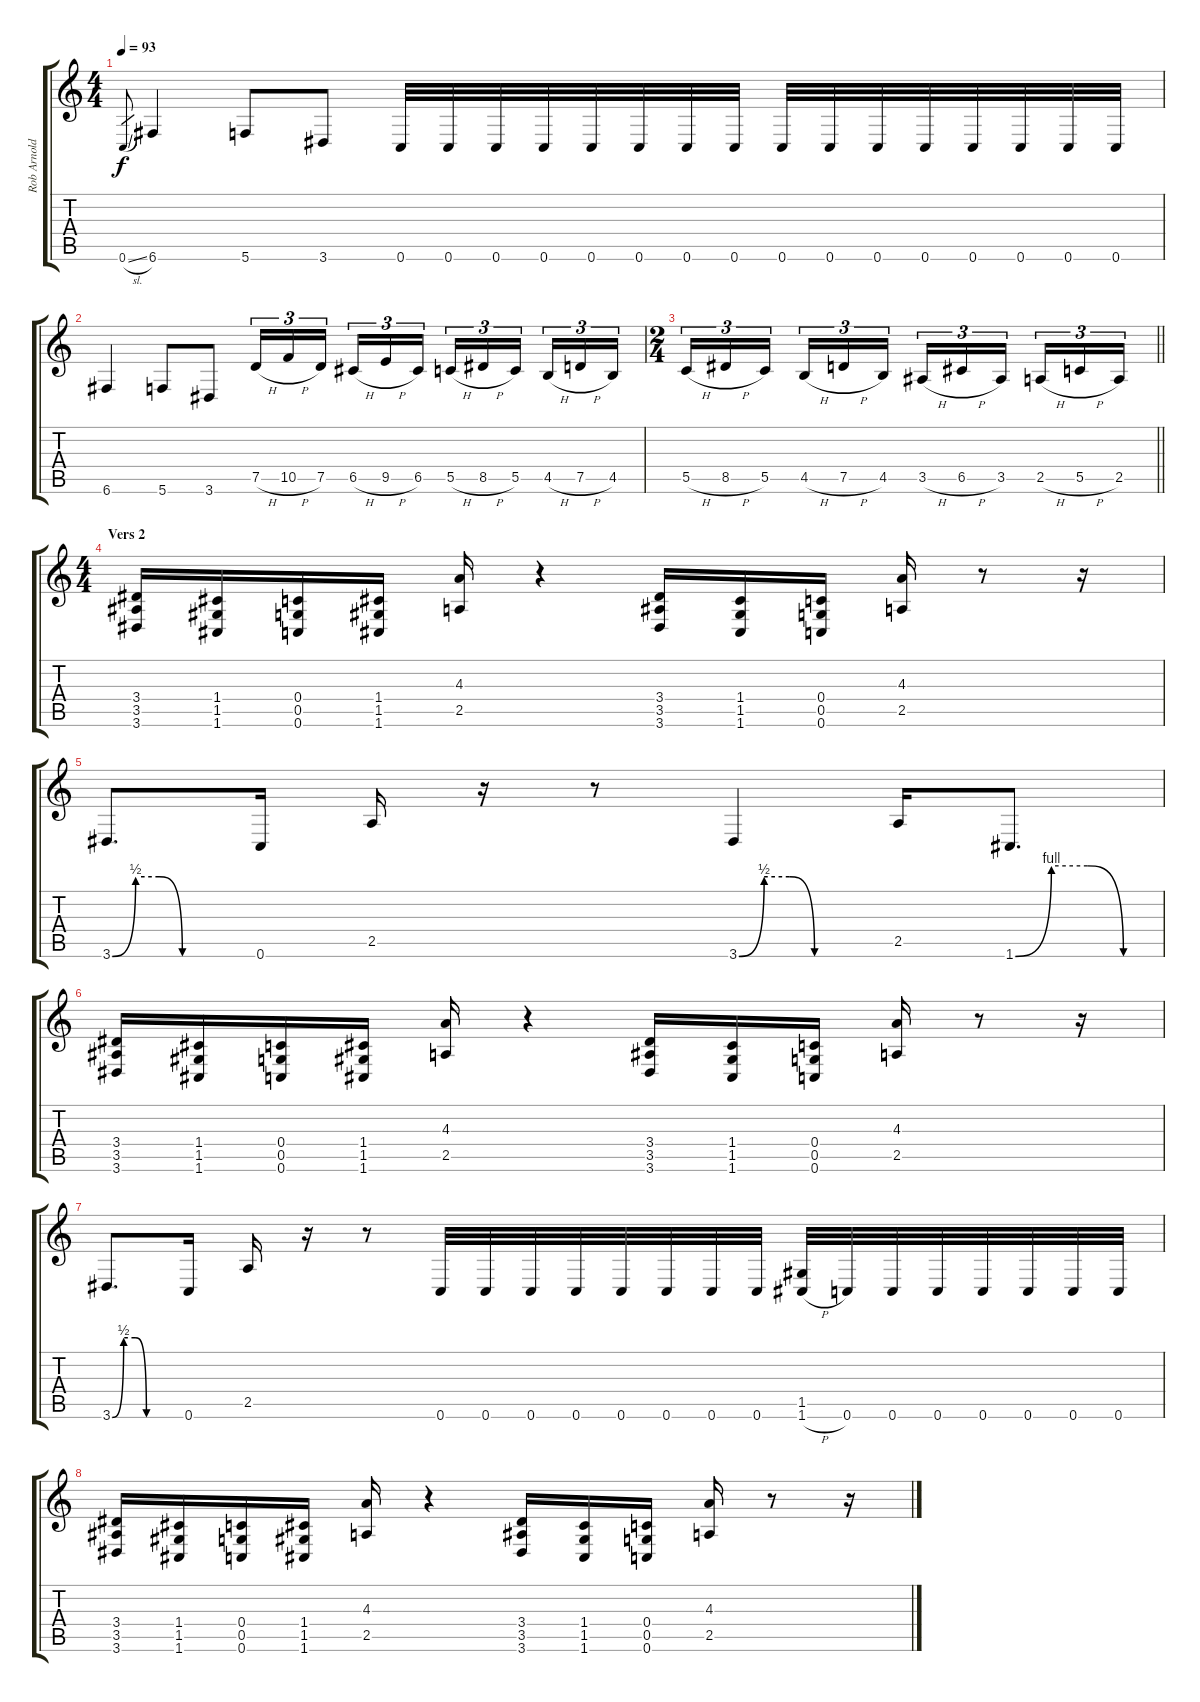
\track ("Rob Arnold" "Rob Arnold") {instrument distortionguitar}
\staff {score tabs}
\tuning (D4 A3 F3 C3 G2 C2) {hide}
\ts (4 4)
\tempo 93
\clef g2
\ks c
0.6{sl}.8{gr dy f} 6.6.4 5.6.8 3.6.8 0.6.32 0.6.32 0.6.32 0.6.32 0.6.32 0.6.32 0.6.32 0.6.32 0.6.32 0.6.32 0.6.32 0.6.32 0.6.32 0.6.32 0.6.32 0.6.32 |
6.6.4 5.6.8 3.6.8 7.5{h}.16{tu (3 2)} 10.5{h}.16{tu (3 2)} 7.5.16{tu (3 2) beam splitsecondary} 6.5{h}.16{tu (3 2)} 9.5{h}.16{tu (3 2)} 6.5.16{tu (3 2)} 5.5{h}.16{tu (3 2)} 8.5{h}.16{tu (3 2)} 5.5.16{tu (3 2) beam splitsecondary} 4.5{h}.16{tu (3 2)} 7.5{h}.16{tu (3 2)} 4.5.16{tu (3 2)} |
\ts (2 4)
\barLineRight lightlight
5.5{h}.16{tu (3 2)} 8.5{h}.16{tu (3 2)} 5.5.16{tu (3 2) beam splitsecondary} 4.5{h}.16{tu (3 2)} 7.5{h}.16{tu (3 2)} 4.5.16{tu (3 2)} 3.5{h}.16{tu (3 2)} 6.5{h}.16{tu (3 2)} 3.5.16{tu (3 2) beam splitsecondary} 2.5{h}.16{tu (3 2)} 5.5{h}.16{tu (3 2)} 2.5.16{tu (3 2)} |
\ts (4 4)
\section ("" "Vers 2")
(3.4 3.5 3.6).16 (1.4 1.5 1.6).16 (0.4 0.5 0.6).16 (1.4 1.5 1.6).16 (4.3 2.5).16 r.4 (3.4 3.5 3.6).16 (1.4 1.5 1.6).16 (0.4 0.5 0.6).16 (4.3 2.5).16 r.8 r.16 |
3.6{be (custom 0 0 10 2 20 2 30 0 60 0)}.8{d} 0.6.16 2.5.16 r.16 r.8 3.6{be (custom 0 0 10 2 20 2 30 0 60 0)}.4 2.5.16 1.6{be (custom 0 0 15 4 30 4 45 0 60 0)}.8{d} |
(3.4 3.5 3.6).16 (1.4 1.5 1.6).16 (0.4 0.5 0.6).16 (1.4 1.5 1.6).16 (4.3 2.5).16 r.4 (3.4 3.5 3.6).16 (1.4 1.5 1.6).16 (0.4 0.5 0.6).16 (4.3 2.5).16 r.8 r.16 |
3.6{be (custom 0 0 10 2 20 2 30 0 60 0)}.8{d} 0.6.16 2.5.16 r.16 r.8 0.6.32 0.6.32 0.6.32 0.6.32 0.6.32 0.6.32 0.6.32 0.6.32 (1.5 1.6{h}).32 0.6.32 0.6.32 0.6.32 0.6.32 0.6.32 0.6.32 0.6.32 |
(3.4 3.5 3.6).16 (1.4 1.5 1.6).16 (0.4 0.5 0.6).16 (1.4 1.5 1.6).16 (4.3 2.5).16 r.4 (3.4 3.5 3.6).16 (1.4 1.5 1.6).16 (0.4 0.5 0.6).16 (4.3 2.5).16 r.8 r.16
